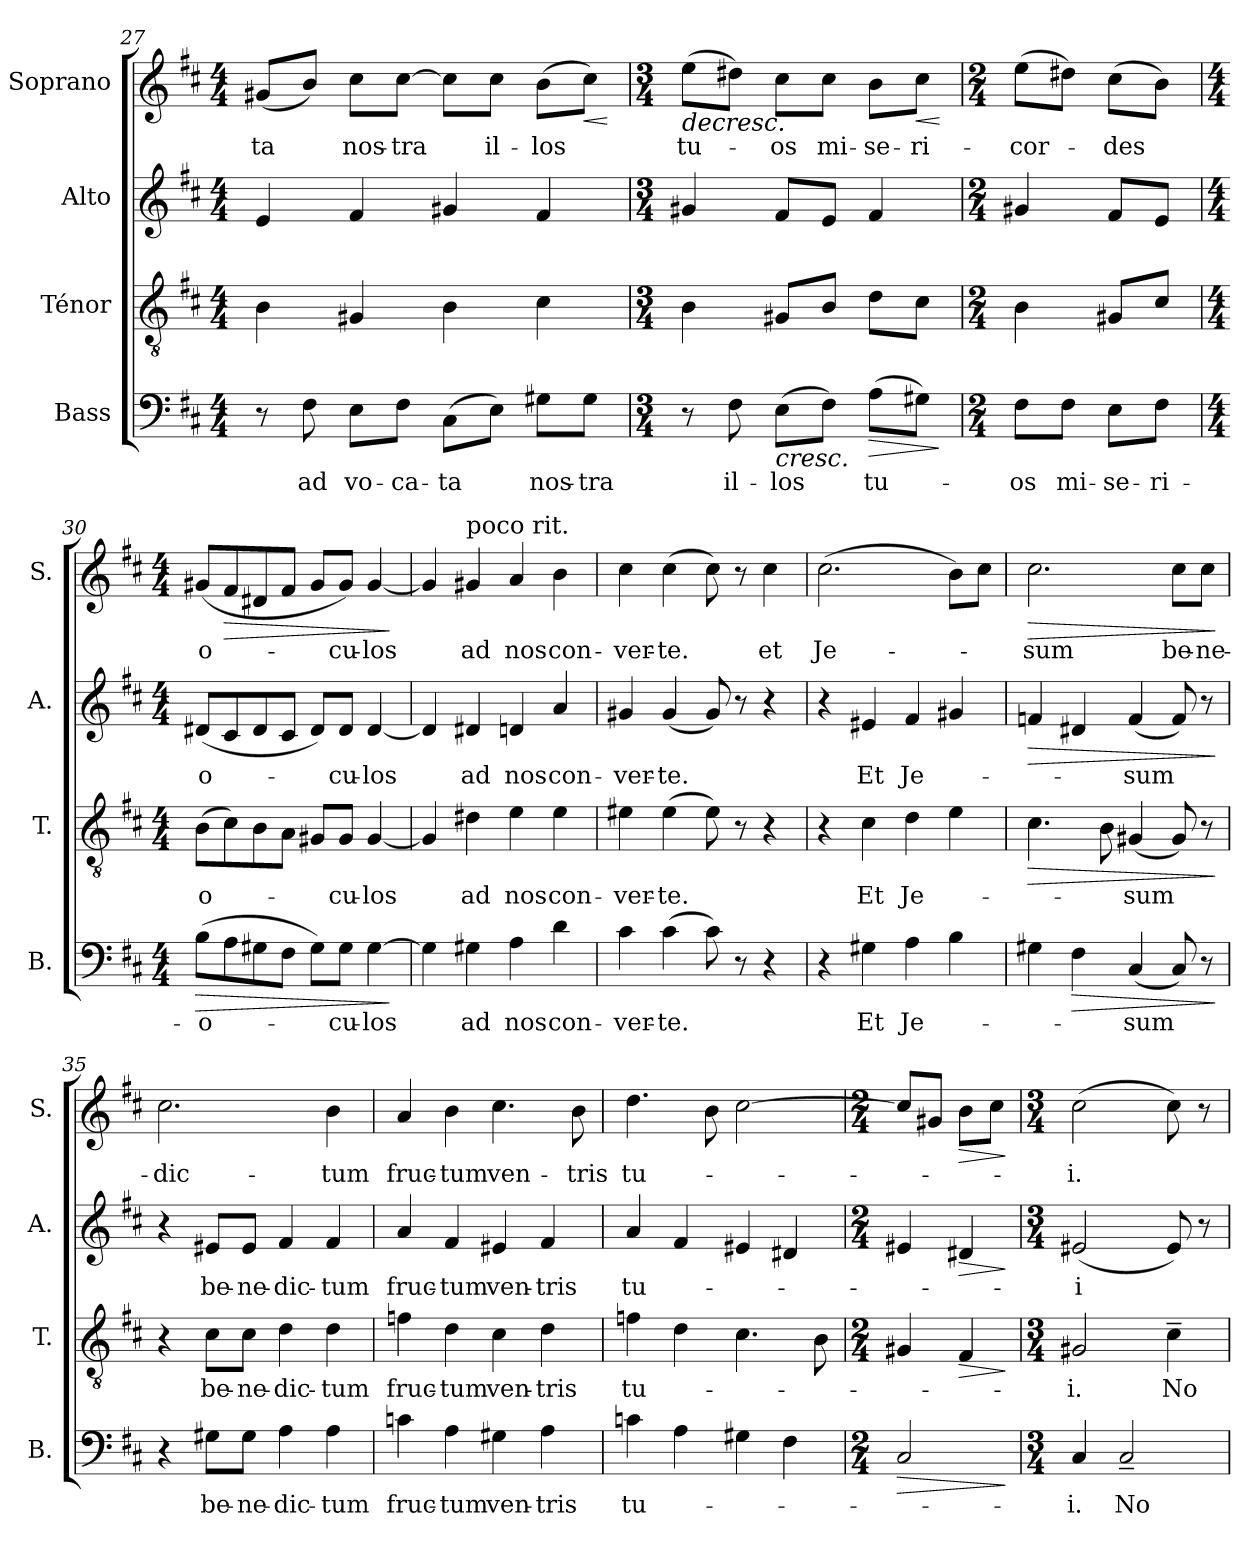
**kern	**text	**dynam	**kern	**text	**dynam	**kern	**text	**dynam	**kern	**text	**dynam
*part4	*part4	*part4	*part3	*part3	*part3	*part2	*part2	*part2	*part1	*part1	*part1
*staff4	*staff4	*staff4	*staff3	*staff3	*staff3	*staff2	*staff2	*staff2	*staff1	*staff1	*staff1
*I"Bass	*	*	*I"Ténor	*	*	*I"Alto	*	*	*I"Soprano	*	*
*I'B.	*	*	*I'T.	*	*	*I'A.	*	*	*I'S.	*	*
*clefF4	*	*	*clefGv2	*	*	*clefG2	*	*	*clefG2	*	*
*k[f#c#]	*	*	*k[f#c#]	*	*	*k[f#c#]	*	*	*k[f#c#]	*	*
*M4/4	*	*	*M4/4	*	*	*M4/4	*	*	*M4/4	*	*
=27	=27	=27	=27	=27	=27	=27	=27	=27	=27	=27	=27
!	!	!	!	!	!	!	!	!	!	!LO:LY:b	!
8r	.	.	4B\	.	.	4e/	.	.	(<8g#X/L	-ta	.
!	!LO:LY:b	!	!	!	!	!	!	!	!	!	!
8F#\	ad	.	.	.	.	.	.	.	8b/J)	.	.
!	!LO:LY:b	!	!	!	!	!	!	!	!	!LO:LY:b	!
8E\L	vo-	.	4G#X/	.	.	4f#/	.	.	8cc#\L	nos-	.
!	!LO:LY:b	!	!	!	!	!	!	!	!	!LO:LY:b	!
8F#\J	-ca-	.	.	.	.	.	.	.	[8cc#\J	-tra	.
!	!LO:LY:b	!	!	!	!	!	!	!	!	!	!
(>8C#\L	-ta	.	4B\	.	.	4g#X/	.	.	8cc#\L]	.	.
!	!	!	!	!	!	!	!	!	!	!LO:LY:b	!
8E\J)	.	.	.	.	.	.	.	.	8cc#\J	il-	.
!	!LO:LY:b	!	!	!	!	!	!	!	!	!LO:LY:b	!
8G#X\L	nos-	.	4c#\	.	.	4f#/	.	.	(>8b\L	-los	.
!	!LO:LY:b	!	!	!	!	!	!	!	!	!	!LO:HP:b
8G#\J	-tra	.	.	.	.	.	.	.	8cc#\J)	.	<
.	.	.	.	.	.	.	.	.	.	.	[
=28	=28	=28	=28	=28	=28	=28	=28	=28	=28	=28	=28
*M3/4	*	*	*M3/4	*	*	*M3/4	*	*	*M3/4	*	*
!	!	!	!	!	!	!	!	!	!	!LO:LY:b	!LO:HP:b
8r	.	.	4B\	.	.	4g#X/	.	.	(>8ee\L	tu-	>
!	!LO:LY:b	!	!	!	!	!	!	!	!	!	!
8F#\	il-	.	.	.	.	.	.	.	8dd#X\J)	.	.
!	!LO:LY:b	!LO:HP:b	!	!	!	!	!	!	!	!LO:LY:b	!
(>8E\L	-los	<	8G#X/L	.	.	8f#/L	.	.	8cc#\L	-os	.
!	!	!	!	!	!	!	!	!	!	!LO:LY:b	!
8F#\J)	.	.	8B/J	.	.	8e/J	.	.	8cc#\J	mi-	.
!	!LO:LY:b	!LO:HP:b	!	!	!	!	!	!	!	!LO:LY:b	!
(>8A\L	tu-	>	8d\L	.	.	4f#/	.	.	8b\L	-se-	.
!	!	!	!	!	!	!	!	!	!	!LO:LY:b	!LO:HP:b
8G#X\J)	.	.	8c#\J	.	.	.	.	.	8cc#\J	-ri-	<
.	.	[ ]	.	.	.	.	.	.	.	.	] [
=29	=29	=29	=29	=29	=29	=29	=29	=29	=29	=29	=29
*M2/4	*	*	*M2/4	*	*	*M2/4	*	*	*M2/4	*	*
!	!LO:LY:b	!	!	!	!	!	!	!	!	!LO:LY:b	!
8F#\L	-os	.	4B\	.	.	4g#X/	.	.	(>8ee\L	-cor-	.
!	!LO:LY:b	!	!	!	!	!	!	!	!	!	!
8F#\J	mi-	.	.	.	.	.	.	.	8dd#X\J)	.	.
!	!LO:LY:b	!	!	!	!	!	!	!	!	!LO:LY:b	!
8E\L	-se-	.	8G#X/L	.	.	8f#/L	.	.	(>8cc#\L	-des	.
!	!LO:LY:b	!	!	!	!	!	!	!	!	!	!
8F#\J	-ri-	.	8c#/J	.	.	8e/J	.	.	8b\J)	.	.
!!LO:PB:g=z
=30	=30	=30	=30	=30	=30	=30	=30	=30	=30	=30	=30
*M4/4	*	*	*M4/4	*	*	*M4/4	*	*	*M4/4	*	*
!	!LO:LY:b	!LO:HP:b	!	!LO:LY:b	!	!	!LO:LY:b	!	!	!LO:LY:b	!
(>8B\L	o-	>	(>8B\L	o-	.	(>8d#X/L	o-	.	(>8g#X/L	o-	.
!	!	!	!	!	!	!	!	!	!	!	!LO:HP:b
8A\	.	.	8c#\)	.	.	8c#/	.	.	8f#/	.	>
8G#X\	.	.	8B\	.	.	8d#/	.	.	8d#X/	.	.
8F#\J	.	.	8A\J	.	.	8c#/J	.	.	8f#/J	.	.
8G#\L)	.	.	8G#X/L	.	.	8d#/L)	.	.	8g#/L	.	.
!	!LO:LY:b	!	!	!LO:LY:b	!	!	!LO:LY:b	!	!	!LO:LY:b	!
8G#\J	-cu-	.	8G#/J	-cu-	.	8d#/J	-cu-	.	8g#/J)	-cu-	.
!	!LO:LY:b	!	!	!LO:LY:b	!	!	!LO:LY:b	!	!	!LO:LY:b	!
[4G#\	-los	.	[4G#/	-los	.	[4d#/	-los	.	[4g#/	-los	.
.	.	]	.	.	.	.	.	.	.	.	]
=31	=31	=31	=31	=31	=31	=31	=31	=31	=31	=31	=31
4G#\]	.	.	4G#/]	.	.	4d#/]	.	.	4g#/]	.	.
!	!	!	!	!	!	!	!	!	!LO:TX:a:t=poco rit.	!	!
!	!LO:LY:b	!	!	!LO:LY:b	!	!	!LO:LY:b	!	!	!LO:LY:b	!
4G#X\	ad	.	4d#X\	ad	.	4d#X/	ad	.	4g#X/	ad	.
!	!LO:LY:b	!	!	!LO:LY:b	!	!	!LO:LY:b	!	!	!LO:LY:b	!
4A\	nos	.	4e\	nos	.	4dn/	nos	.	4a/	nos	.
!	!LO:LY:b	!	!	!LO:LY:b	!	!	!LO:LY:b	!	!	!LO:LY:b	!
4d\	con-	.	4e\	con-	.	4a/	con-	.	4b\	con-	.
=32	=32	=32	=32	=32	=32	=32	=32	=32	=32	=32	=32
!	!LO:LY:b	!	!	!LO:LY:b	!	!	!LO:LY:b	!	!	!LO:LY:b	!
4c#\	-ver-	.	4e#X\	-ver-	.	4g#X/	-ver-	.	4cc#\	-ver-	.
!	!LO:LY:b	!	!	!LO:LY:b	!	!	!LO:LY:b	!	!	!LO:LY:b	!
(>4c#\	-te.	.	(>4e#\	-te.	.	(<4g#/	-te.	.	(>4cc#\	-te.	.
8c#\)	.	.	8e#\)	.	.	8g#/)	.	.	8cc#\)	.	.
8r	.	.	8r	.	.	8r	.	.	8r	.	.
!	!	!	!	!	!	!	!	!	!	!LO:LY:b	!
4r	.	.	4r	.	.	4r	.	.	4cc#\	et	.
=33	=33	=33	=33	=33	=33	=33	=33	=33	=33	=33	=33
!	!	!	!	!	!	!	!	!	!	!LO:LY:b	!
4r	.	.	4r	.	.	4r	.	.	(>2.cc#\	Je-	.
!	!LO:LY:b	!	!	!LO:LY:b	!	!	!LO:LY:b	!	!	!	!
4G#X\	Et	.	4c#\	Et	.	4e#X/	Et	.	.	.	.
!	!LO:LY:b	!	!	!LO:LY:b	!	!	!LO:LY:b	!	!	!	!
4A\	Je-	.	4d\	Je-	.	4f#/	Je-	.	.	.	.
4B\	.	.	4e\	.	.	4g#X/	.	.	8b\L)	.	.
.	.	.	.	.	.	.	.	.	8cc#\J	.	.
=34	=34	=34	=34	=34	=34	=34	=34	=34	=34	=34	=34
!	!	!	!	!	!LO:HP:b	!	!	!LO:HP:b	!	!LO:LY:b	!LO:HP:b
4G#X\	.	.	4.c#\	.	>	4fn/	.	>	2.cc#\	-sum	>
!	!	!LO:HP:b	!	!	!	!	!	!	!	!	!
4F#\	.	>	.	.	.	4d#X/	.	.	.	.	.
.	.	.	8B\	.	.	.	.	.	.	.	.
!	!LO:LY:b	!	!	!LO:LY:b	!	!	!LO:LY:b	!	!	!	!
(<4C#/	-sum	.	(<4G#X/	-sum	.	(<4f/	-sum	.	.	.	.
!	!	!	!	!	!	!	!	!	!	!LO:LY:b	!
8C#/)	.	.	8G#/)	.	.	8f/)	.	.	8cc#\L	be-	.
!	!	!	!	!	!	!	!	!	!	!LO:LY:b	!
8r	.	.	8r	.	.	8r	.	.	8cc#\J	-ne-	.
.	.	]	.	.	]	.	.	]	.	.	]
=35	=35	=35	=35	=35	=35	=35	=35	=35	=35	=35	=35
!	!	!	!	!	!	!	!	!	!	!LO:LY:b	!
4r	.	.	4r	.	.	4r	.	.	2.cc#\	-dic-	.
!	!LO:LY:b	!	!	!LO:LY:b	!	!	!LO:LY:b	!	!	!	!
8G#X\L	be-	.	8c#\L	be-	.	8e#X/L	be-	.	.	.	.
!	!LO:LY:b	!	!	!LO:LY:b	!	!	!LO:LY:b	!	!	!	!
8G#\J	-ne-	.	8c#\J	-ne-	.	8e#/J	-ne-	.	.	.	.
!	!LO:LY:b	!	!	!LO:LY:b	!	!	!LO:LY:b	!	!	!	!
4A\	-dic-	.	4d\	-dic-	.	4f#/	-dic-	.	.	.	.
!	!LO:LY:b	!	!	!LO:LY:b	!	!	!LO:LY:b	!	!	!LO:LY:b	!
4A\	-tum	.	4d\	-tum	.	4f#/	-tum	.	4b\	-tum	.
!!LO:LB:g=z
=36	=36	=36	=36	=36	=36	=36	=36	=36	=36	=36	=36
!	!LO:LY:b	!	!	!LO:LY:b	!	!	!LO:LY:b	!	!	!LO:LY:b	!
4cn\	fruc-	.	4fn\	fruc-	.	4a/	fruc-	.	4a/	fruc-	.
!	!LO:LY:b	!	!	!LO:LY:b	!	!	!LO:LY:b	!	!	!LO:LY:b	!
4A\	-tum	.	4d\	-tum	.	4f#/	-tum	.	4b\	-tum	.
!	!LO:LY:b	!	!	!LO:LY:b	!	!	!LO:LY:b	!	!	!LO:LY:b	!
4G#X\	ven-	.	4c#\	ven-	.	4e#X/	ven-	.	4.cc#\	ven-	.
!	!LO:LY:b	!	!	!LO:LY:b	!	!	!LO:LY:b	!	!	!	!
4A\	-tris	.	4d\	-tris	.	4f#/	-tris	.	.	.	.
!	!	!	!	!	!	!	!	!	!	!LO:LY:b	!
.	.	.	.	.	.	.	.	.	8b\	-tris	.
=37	=37	=37	=37	=37	=37	=37	=37	=37	=37	=37	=37
!	!LO:LY:b	!	!	!LO:LY:b	!	!	!LO:LY:b	!	!	!LO:LY:b	!
4cn\	tu-	.	4fn\	tu-	.	4a/	tu-	.	4.dd\	-tu-	.
4A\	.	.	4d\	.	.	4f#/	.	.	.	.	.
.	.	.	.	.	.	.	.	.	8b\	.	.
4G#X\	.	.	4.c#\	.	.	4e#X/	.	.	[2cc#\	.	.
4F#\	.	.	.	.	.	4d#X/	.	.	.	.	.
.	.	.	8B\	.	.	.	.	.	.	.	.
=38	=38	=38	=38	=38	=38	=38	=38	=38	=38	=38	=38
*M2/4	*	*	*M2/4	*	*	*M2/4	*	*	*M2/4	*	*
!	!	!LO:HP:b	!	!	!	!	!	!	!	!	!
2C#/	.	>	4G#X/	.	.	4e#X/	.	.	8cc#/L]	.	.
.	.	.	.	.	.	.	.	.	8g#X/J	.	.
!	!	!	!	!	!LO:HP:b	!	!	!LO:HP:b	!	!	!LO:HP:b
.	.	.	4F#/	.	>	4d#X/	.	>	8b\L	.	>
.	.	.	.	.	.	.	.	.	8cc#\J	.	.
.	.	]	.	.	]	.	.	]	.	.	]
=39	=39	=39	=39	=39	=39	=39	=39	=39	=39	=39	=39
*M3/4	*	*	*M3/4	*	*	*M3/4	*	*	*M3/4	*	*
!	!LO:LY:b	!	!	!LO:LY:b	!	!	!LO:LY:b	!	!	!LO:LY:b	!
4C#/	i.	.	2G#X/	-i.	.	(<2e#X/	i	.	(>2cc#\	-i.	.
!	!LO:LY:b	!	!	!	!	!	!	!	!	!	!
2C#~/	No-	.	.	.	.	.	.	.	.	.	.
!	!	!	!	!LO:LY:b	!	!	!	!	!	!	!
.	.	.	4c#~\	No-	.	8e#/)	.	.	8cc#\)	.	.
.	.	.	.	.	.	8r	.	.	8r	.	.
=	=	=	=	=	=	=	=	=	=	=	=
*-	*-	*-	*-	*-	*-	*-	*-	*-	*-	*-	*-
